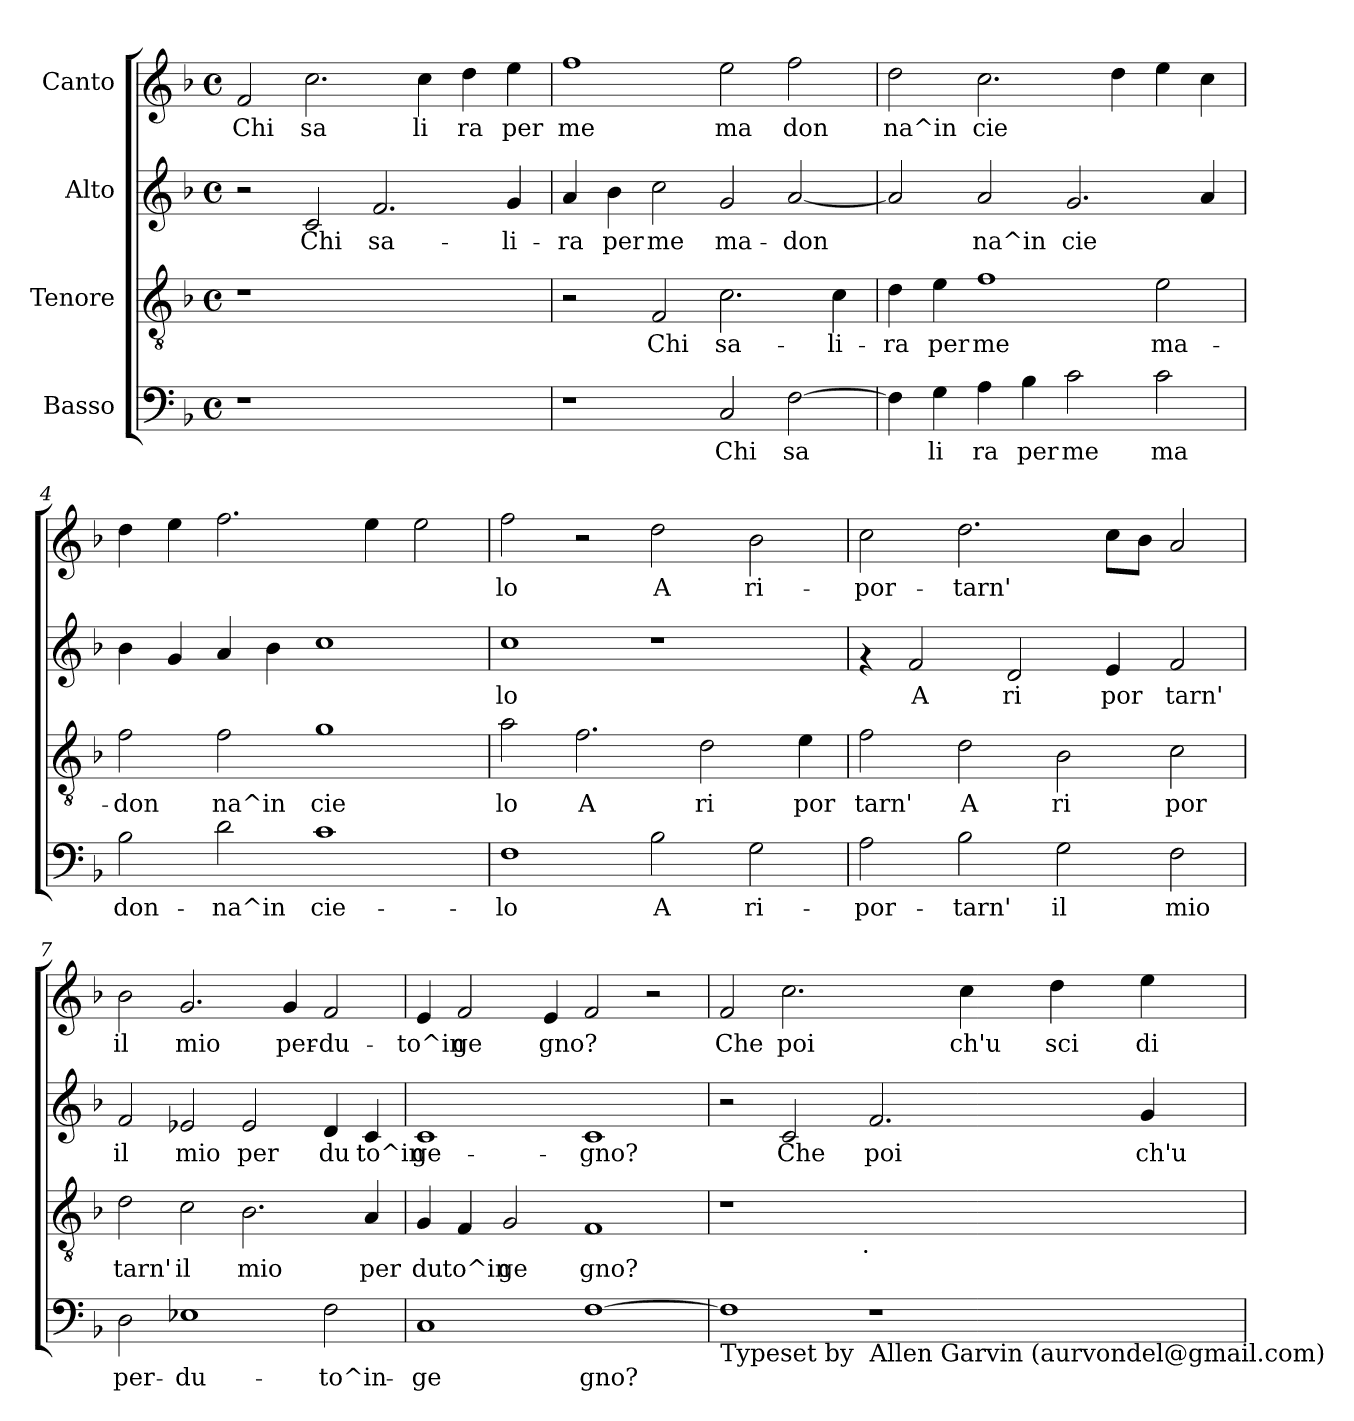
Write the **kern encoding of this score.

**kern	**text	**kern	**text	**kern	**text	**kern	**text
*part4	*part4	*part3	*part3	*part2	*part2	*part1	*part1
*staff4	*staff4	*staff3	*staff3	*staff2	*staff2	*staff1	*staff1
*I"Basso	*	*I"Tenore	*	*I"Alto	*	*I"Canto	*
!!LO:PB:g=z
*stria5	*	*stria5	*	*stria5	*	*stria5	*
*clefF4	*	*clefGv2	*	*clefG2	*	*clefG2	*
*k[b-]	*	*k[b-]	*	*k[b-]	*	*k[b-]	*
*F:	*	*F:	*	*F:	*	*F:	*
*M4/4	*	*M4/4	*	*M4/4	*	*M4/4	*
*met(c)	*	*met(c)	*	*met(c)	*	*met(c)	*
=1	=1	=1	=1	=1	=1	=1	=1
!	!	!	!	!	!	!	!LO:LY:b:cj
1r	.	1r	.	2r	.	2f/	Chi
!	!	!	!	!	!LO:LY:b:cj	!	!LO:LY:b:cj
.	.	.	.	2c/	Chi	2.cc\	sa
!	!	!	!	!	!LO:LY:b:cj	!	!
1ryy	.	1ryy	.	2.f/	sa-	.	.
!	!	!	!	!	!	!	!LO:LY:b:cj
.	.	.	.	.	.	4cc\	li
!	!	!	!	!	!	!	!LO:LY:b:cj
.	.	.	.	.	.	4dd\	ra
!	!	!	!	!	!LO:LY:b:cj	!	!LO:LY:b:cj
.	.	.	.	4g/	-li-	4ee\	per
=2	=2	=2	=2	=2	=2	=2	=2
!	!	!	!	!	!LO:LY:b:cj	!	!LO:LY:b:cj
1r	.	2r	.	4a/	-ra	1ff	me
!	!	!	!	!	!LO:LY:b:cj	!	!
.	.	.	.	4b-\	per	.	.
!	!	!	!LO:LY:b:cj	!	!LO:LY:b:cj	!	!
.	.	2F/	Chi	2cc\	me	.	.
!	!LO:LY:b:cj	!	!LO:LY:b:cj	!	!LO:LY:b:cj	!	!LO:LY:b:cj
2C/	Chi	2.c\	sa-	2g/	ma-	2ee\	ma
!	!LO:LY:b:cj	!	!	!	!LO:LY:b:cj	!	!LO:LY:b:cj
[>2F\	sa	.	.	[<2a/	-don-	2ff\	don
!	!	!	!LO:LY:b:cj	!	!	!	!
.	.	4c\	-li-	.	.	.	.
=3	=3	=3	=3	=3	=3	=3	=3
!	!LO:LY:b:cj	!	!LO:LY:b:cj	!	!LO:LY:b:cj	!	!LO:LY:b:cj
4F\]	.	4d\	-ra	2a/]	--	2dd\	na^in
!	!LO:LY:b:cj	!	!LO:LY:b:cj	!	!	!	!
4G\	li	4e\	per	.	.	.	.
!	!LO:LY:b:cj	!	!LO:LY:b:cj	!	!LO:LY:b:cj	!	!LO:LY:b:cj
4A\	ra	1f	me	2a/	-na^in	2.cc\	cie
!	!LO:LY:b:cj	!	!	!	!	!	!
4B-\	per	.	.	.	.	.	.
!	!LO:LY:b:cj	!	!	!	!LO:LY:b:cj	!	!
2c\	me	.	.	2.g/	cie-	.	.
!	!	!	!	!	!	!	!LO:LY:b:cj
.	.	.	.	.	.	4dd\	.
!	!LO:LY:b:cj	!	!LO:LY:b:cj	!	!	!	!LO:LY:b:cj
2c\	ma	2e\	ma-	.	.	4ee\	.
!	!	!	!	!	!LO:LY:b:cj	!	!LO:LY:b:cj
.	.	.	.	4a/	--	4cc\	.
!!LO:LB:g=z
=4	=4	=4	=4	=4	=4	=4	=4
!	!LO:LY:b:cj	!	!LO:LY:b:cj	!	!LO:LY:b:cj	!	!LO:LY:b:cj
2B-\	don-	2f\	-don	4b-\	--	4dd\	.
!	!	!	!	!	!LO:LY:b:cj	!	!LO:LY:b:cj
.	.	.	.	4g/	--	4ee\	.
!	!LO:LY:b:cj	!	!LO:LY:b:cj	!	!LO:LY:b:cj	!	!LO:LY:b:cj
2d\	-na^in	2f\	na^in	4a/	--	2.ff\	.
!	!	!	!	!	!LO:LY:b:cj	!	!
.	.	.	.	4b-\	--	.	.
!	!LO:LY:b:cj	!	!LO:LY:b:cj	!	!LO:LY:b:cj	!	!
1c	cie-	1g	cie	1cc	--	.	.
!	!	!	!	!	!	!	!LO:LY:b:cj
.	.	.	.	.	.	4ee\	.
!	!	!	!	!	!	!	!LO:LY:b:cj
.	.	.	.	.	.	2ee\	.
=5	=5	=5	=5	=5	=5	=5	=5
!	!LO:LY:b:cj	!	!LO:LY:b:cj	!	!LO:LY:b:cj	!	!LO:LY:b:cj
1F	-lo	2a\	lo	1cc	-lo	2ff\	lo
!	!	!	!LO:LY:b:cj	!	!	!	!
.	.	2.f\	A	.	.	2r	.
!	!LO:LY:b:cj	!	!	!	!	!	!LO:LY:b:cj
2B-\	A	.	.	1r	.	2dd\	A
!	!	!	!LO:LY:b:cj	!	!	!	!
.	.	2d\	ri	.	.	.	.
!	!LO:LY:b:cj	!	!	!	!	!	!LO:LY:b:cj
2G\	ri-	.	.	.	.	2b-\	ri-
!	!	!	!LO:LY:b:cj	!	!	!	!
.	.	4e\	por	.	.	.	.
=6	=6	=6	=6	=6	=6	=6	=6
!	!LO:LY:b:cj	!	!LO:LY:b:cj	!	!	!	!LO:LY:b:cj
2A\	-por-	2f\	tarn'	4rf	.	2cc\	-por-
!	!	!	!	!	!LO:LY:b:cj	!	!
.	.	.	.	2f/	A	.	.
!	!LO:LY:b:cj	!	!LO:LY:b:cj	!	!	!	!LO:LY:b:cj
2B-\	-tarn'	2d\	A	.	.	2.dd\	-tarn'
!	!	!	!	!	!LO:LY:b:cj	!	!
.	.	.	.	2d/	ri	.	.
!	!LO:LY:b:cj	!	!LO:LY:b:cj	!	!	!	!
2G\	il	2B-\	ri	.	.	.	.
!	!	!	!	!	!LO:LY:b:cj	!	!LO:LY:b:cj
.	.	.	.	4e/	por	8cc\L	.
!	!	!	!	!	!	!	!LO:LY:b:cj
.	.	.	.	.	.	8b-\J	.
!	!LO:LY:b:cj	!	!LO:LY:b:cj	!	!LO:LY:b:cj	!	!LO:LY:b:cj
2F\	mio	2c\	por	2f/	tarn'	2a/	.
=7	=7	=7	=7	=7	=7	=7	=7
!	!LO:LY:b:cj	!	!LO:LY:b:cj	!	!LO:LY:b:cj	!	!LO:LY:b:cj
2D\	per-	2d\	tarn'	2f/	il	2b-\	il
!	!LO:LY:b:cj	!	!LO:LY:b:cj	!	!LO:LY:b:cj	!	!LO:LY:b:cj
1E-X	-du-	2c\	il	2e-X/	mio	2.g/	mio
!	!	!	!LO:LY:b:cj	!	!LO:LY:b:cj	!	!
.	.	2.B-\	mio	2e-/	per	.	.
!	!	!	!	!	!	!	!LO:LY:b:cj
.	.	.	.	.	.	4g/	per-
!	!LO:LY:b:cj	!	!	!	!LO:LY:b:cj	!	!LO:LY:b:cj
2F\	-to^in-	.	.	4d/	du	2f/	-du-
!	!	!	!LO:LY:b:cj	!	!LO:LY:b:cj	!	!
.	.	4A/	per	4c/	to^in	.	.
!!LO:PB:g=z
=8	=8	=8	=8	=8	=8	=8	=8
!	!LO:LY:b:cj	!	!LO:LY:b:cj	!	!LO:LY:b:cj	!	!LO:LY:b:cj
1C	-ge	4G/	du	1c	ge-	4e/	-to^in
!	!	!	!LO:LY:b:cj	!	!	!	!LO:LY:b:cj
.	.	4F/	to^in	.	.	2f/	ge
!	!	!	!LO:LY:b:cj	!	!	!	!
.	.	2G/	ge	.	.	.	.
!	!	!	!	!	!	!	!LO:LY:b:cj
.	.	.	.	.	.	4e/	gno?
!	!LO:LY:b:cj	!	!LO:LY:b:cj	!	!LO:LY:b:cj	!	!LO:LY:b:cj
[>1F	gno?	1F	gno?	1c	-gno?	2f/	.
.	.	.	.	.	.	2r	.
=9	=9	=9	=9	=9	=9	=9	=9
!LO:TX:b:t=Typeset by	!	!	!	!	!	!	!
!	!	!	!	!	!	!	!LO:LY:b:cj
*	*	*^	*	*	*	*	*
1F]	.	1r	2ryy	.	2r	.	2f/	Che
!	!	!	!	!	!	!LO:LY:b:cj	!	!LO:LY:b:cj
.	.	.	4ryy	.	2c/	Che	2.cc\	poi
.	.	.	8...ryy	.	.	.	.	.
!	!	!	!LO:TX:b:t=.	!	!	!	!	!
.	.	.	1ryy	.	.	.	.	.
!LO:TX:b:t=Allen Garvin (aurvondel@gmail.com)	!	!	!	!	!	!	!	!
!	!	!	!	!	!	!LO:LY:b:cj	!	!
1r	.	1ryy	.	.	2.f/	poi	.	.
!	!	!	!	!	!	!	!	!LO:LY:b:cj
.	.	.	.	.	.	.	4cc\	ch'u
!	!	!	!	!	!	!	!	!LO:LY:b:cj
.	.	.	.	.	.	.	4dd\	sci
!	!	!	!	!	!	!LO:LY:b:cj	!	!LO:LY:b:cj
.	.	.	.	.	4g/	ch'u-	4ee\	di
.	.	.	64ryy	.	.	.	.	.
*	*	*v	*v	*	*	*	*	*
=	=	=	=	=	=	=	=
*-	*-	*-	*-	*-	*-	*-	*-
